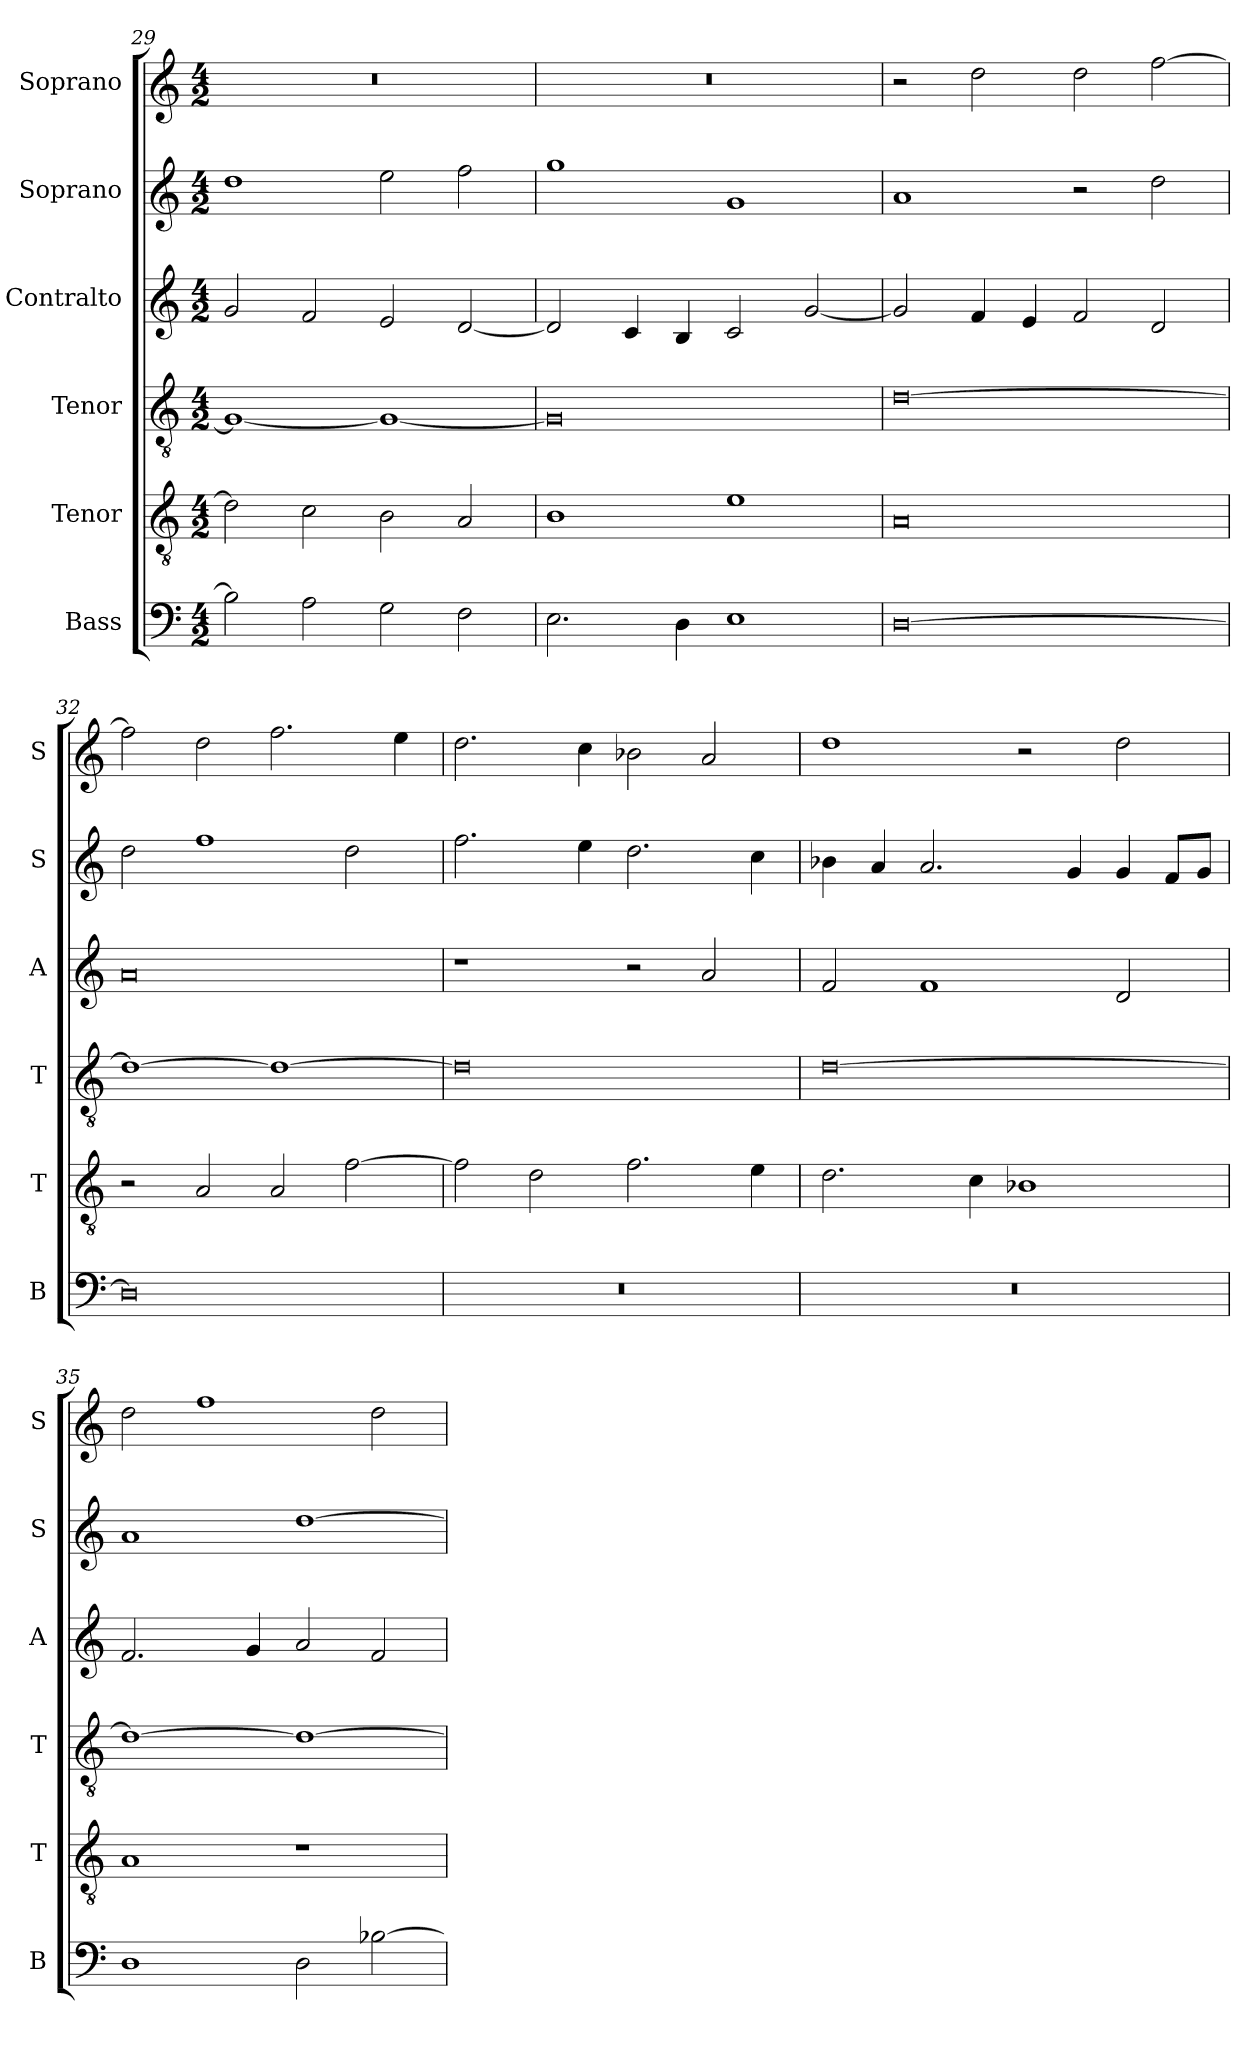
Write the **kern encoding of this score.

**kern	**kern	**kern	**kern	**kern	**kern
*part6	*part5	*part4	*part3	*part2	*part1
*staff6	*staff5	*staff4	*staff3	*staff2	*staff1
*I"Bass	*I"Tenor	*I"Tenor	*I"Contralto	*I"Soprano	*I"Soprano
*I'B	*I'T	*I'T	*I'A	*I'S	*I'S
*clefF4	*clefGv2	*clefGv2	*clefG2	*clefG2	*clefG2
*k[]	*k[]	*k[]	*k[]	*k[]	*k[]
*G:mix	*G:mix	*G:mix	*G:mix	*G:mix	*G:mix
*M4/2	*M4/2	*M4/2	*M4/2	*M4/2	*M4/2
=29	=29	=29	=29	=29	=29
2B-]	2d]	1G_	2g	1dd	0r
2A	2c	.	2f	.	.
2G	2B	1G_	2e	2ee	.
2F	2A	.	[2d	2ff	.
=30	=30	=30	=30	=30	=30
2.E	1B	0G]	2d]	1gg	0r
.	.	.	4c	.	.
4D	.	.	4B	.	.
1E	1e	.	2c	1g	.
.	.	.	[2g	.	.
=31	=31	=31	=31	=31	=31
[0D	0A	[0d	2g]	1a	2r
.	.	.	4f	.	2dd
.	.	.	4e	.	.
.	.	.	2f	2r	2dd
.	.	.	2d	2dd	[2ff
=32	=32	=32	=32	=32	=32
0D]	2r	1d_	0a	2dd	2ff]
.	2A	.	.	1ff	2dd
.	2A	1d_	.	.	2.ff
.	[2f	.	.	2dd	.
.	.	.	.	.	4ee
=33	=33	=33	=33	=33	=33
0r	2f]	0d]	1r	2.ff	2.dd
.	2d	.	.	.	.
.	.	.	.	4ee	4cc
.	2.f	.	2r	2.dd	2b-X
.	.	.	2a	.	2a
.	4e	.	.	4cc	.
=34	=34	=34	=34	=34	=34
0r	2.d	[0d	2f	4b-X	1dd
.	.	.	.	4a	.
.	.	.	1f	2.a	.
.	4c	.	.	.	.
.	1B-X	.	.	.	2r
.	.	.	.	4g	.
.	.	.	2d	4g	2dd
.	.	.	.	8f/L	.
.	.	.	.	8g/J	.
=35	=35	=35	=35	=35	=35
1D	1A	1d_	2.f	1a	2dd
.	.	.	.	.	1ff
.	.	.	4g	.	.
2D	1r	1d_	2a	[1dd	.
[2B-X	.	.	2f	.	2dd
=	=	=	=	=	=
*-	*-	*-	*-	*-	*-
